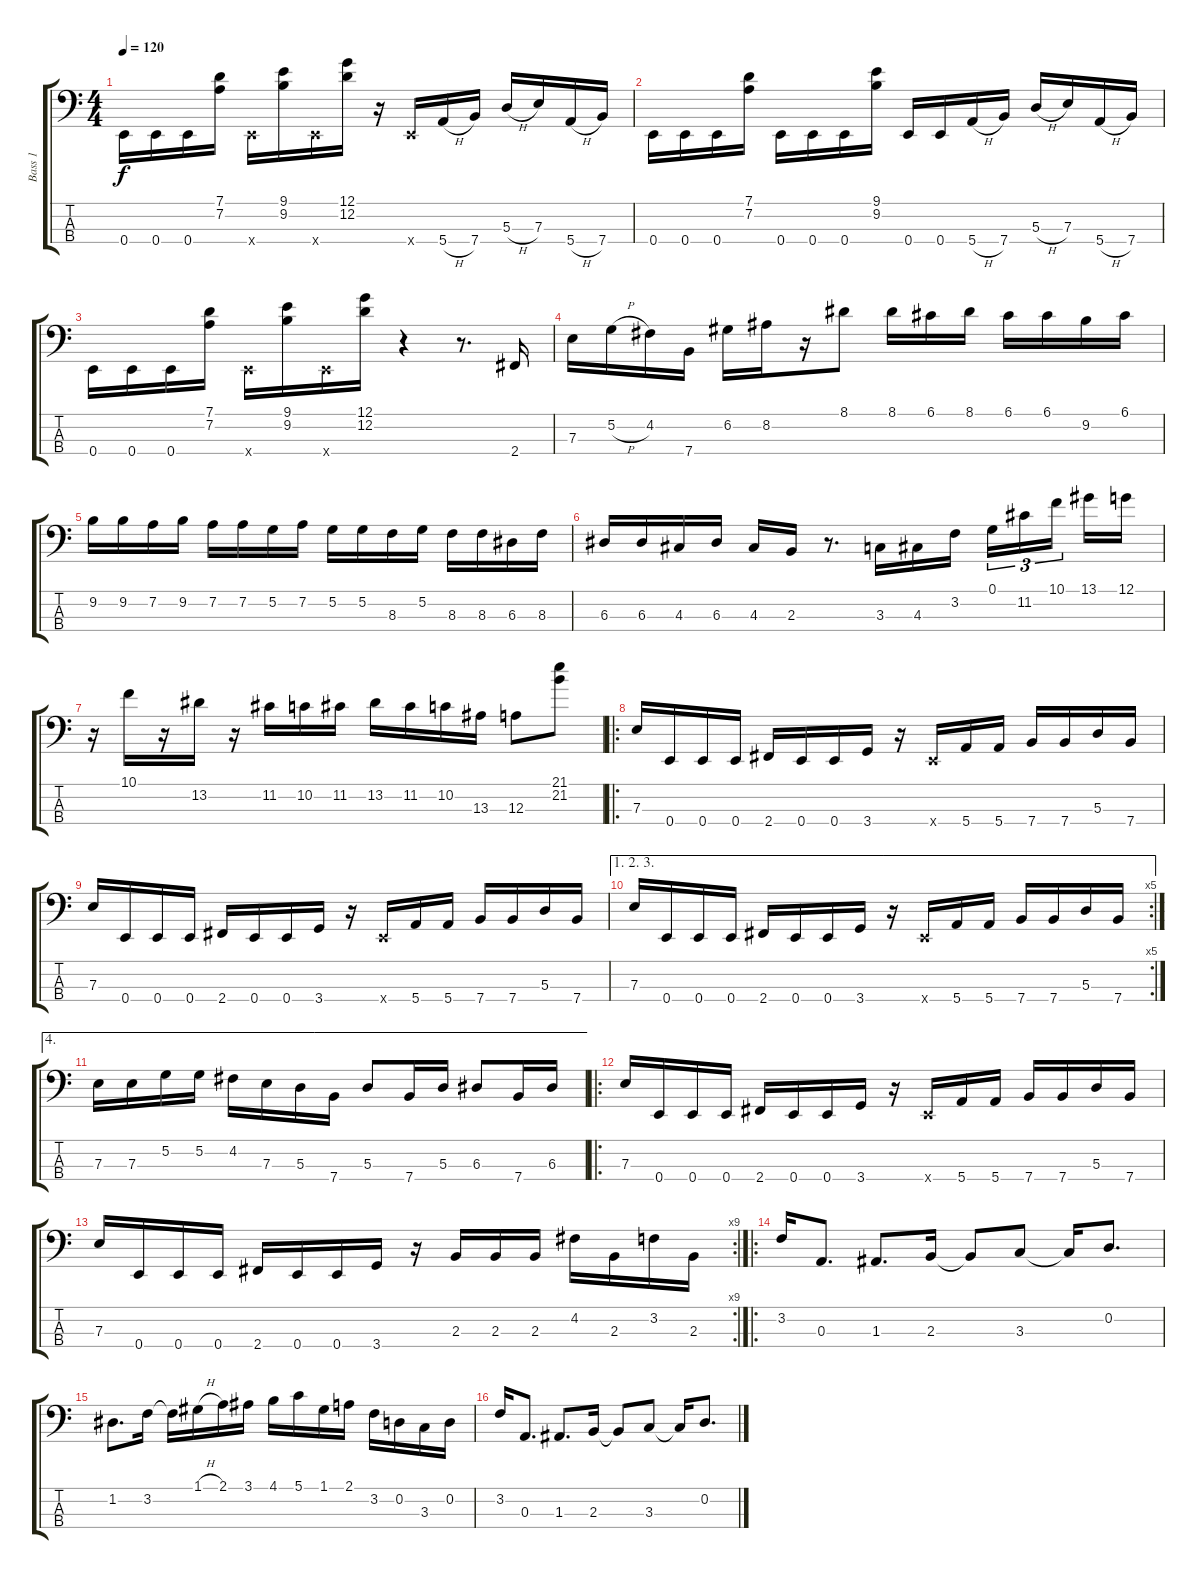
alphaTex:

\track ("Bass 1" "Bass 1") {solo instrument electricbassfinger}
\staff {score tabs}
\tuning (G2 D2 A1 E1) {hide}
\ts (4 4)
\tempo 120
\clef f4
\ks c
0.4.16{dy f} 0.4.16 0.4.16 (7.1 7.2).16 0.4{x}.16 (9.1 9.2).16 0.4{x}.16 (12.1 12.2).16 r.16 0.4{x}.16 5.4{h}.16 7.4.16 5.3{h}.16 7.3.16 5.4{h}.16 7.4.16 |
0.4.16 0.4.16 0.4.16 (7.1 7.2).16 0.4.16 0.4.16 0.4.16 (9.1 9.2).16 0.4.16 0.4.16 5.4{h}.16 7.4.16 5.3{h}.16 7.3.16 5.4{h}.16 7.4.16 |
0.4.16 0.4.16 0.4.16 (7.1 7.2).16 0.4{x}.16 (9.1 9.2).16 0.4{x}.16 (12.1 12.2).16 r.4 r.8{d} 2.4.16 |
7.3.16 5.2{h}.16 4.2.16 7.4.16 6.2.16 8.2.16 r.16 8.1.8 8.1.16 6.1.16 8.1.16 6.1.16 6.1.16 9.2.16 6.1.16 |
9.2.16 9.2.16 7.2.16 9.2.16 7.2.16 7.2.16 5.2.16 7.2.16 5.2.16 5.2.16 8.3.16 5.2.16 8.3.16 8.3.16 6.3.16 8.3.16 |
6.3.16 6.3.16 4.3.16 6.3.16 4.3.16 2.3.16 r.8{d} 3.3.16 4.3.16 3.2.16 0.1.16{tu (3 2)} 11.2.16{tu (3 2)} 10.1.16{tu (3 2) beam splitsecondary} 13.1.16 12.1.16 |
r.16 10.1.16 r.16 13.2.16 r.16 11.2.16 10.2.16 11.2.16 13.2.16 11.2.16 10.2.16 13.3.16 12.3.8 (21.1 21.2).8 |
\ro
7.3.16 0.4.16 0.4.16 0.4.16 2.4.16 0.4.16 0.4.16 3.4.16 r.16 0.4{x}.16 5.4.16 5.4.16 7.4.16 7.4.16 5.3.16 7.4.16 |
7.3.16 0.4.16 0.4.16 0.4.16 2.4.16 0.4.16 0.4.16 3.4.16 r.16 0.4{x}.16 5.4.16 5.4.16 7.4.16 7.4.16 5.3.16 7.4.16 |
\ae (1 2 3)
\rc 5
7.3.16 0.4.16 0.4.16 0.4.16 2.4.16 0.4.16 0.4.16 3.4.16 r.16 0.4{x}.16 5.4.16 5.4.16 7.4.16 7.4.16 5.3.16 7.4.16 |
\ae 4
7.3.16 7.3.16 5.2.16 5.2.16 4.2.16 7.3.16 5.3.16 7.4.16 5.3.8 7.4.16 5.3.16 6.3.8 7.4.16 6.3.16 |
\ro
7.3.16 0.4.16 0.4.16 0.4.16 2.4.16 0.4.16 0.4.16 3.4.16 r.16 0.4{x}.16 5.4.16 5.4.16 7.4.16 7.4.16 5.3.16 7.4.16 |
\rc 9
7.3.16 0.4.16 0.4.16 0.4.16 2.4.16 0.4.16 0.4.16 3.4.16 r.16 2.3.16 2.3.16 2.3.16 4.2.16 2.3.16 3.2.16 2.3.16 |
\ro
3.2.16 0.3.8{d} 1.3.8{d} 2.3.16 2.3{t}.8 3.3.8 3.3{t}.16 0.2.8{d} |
1.2.8{d} 3.2.16 3.2{t}.16 1.1{h}.16 2.1.16 3.1.16 4.1.16 5.1.16 1.1.16 2.1.16 3.2.16 0.2.16 3.3.16 0.2.16 |
3.2.16 0.3.8{d} 1.3.8{d} 2.3.16 2.3{t}.8 3.3.8 3.3{t}.16 0.2.8{d}
